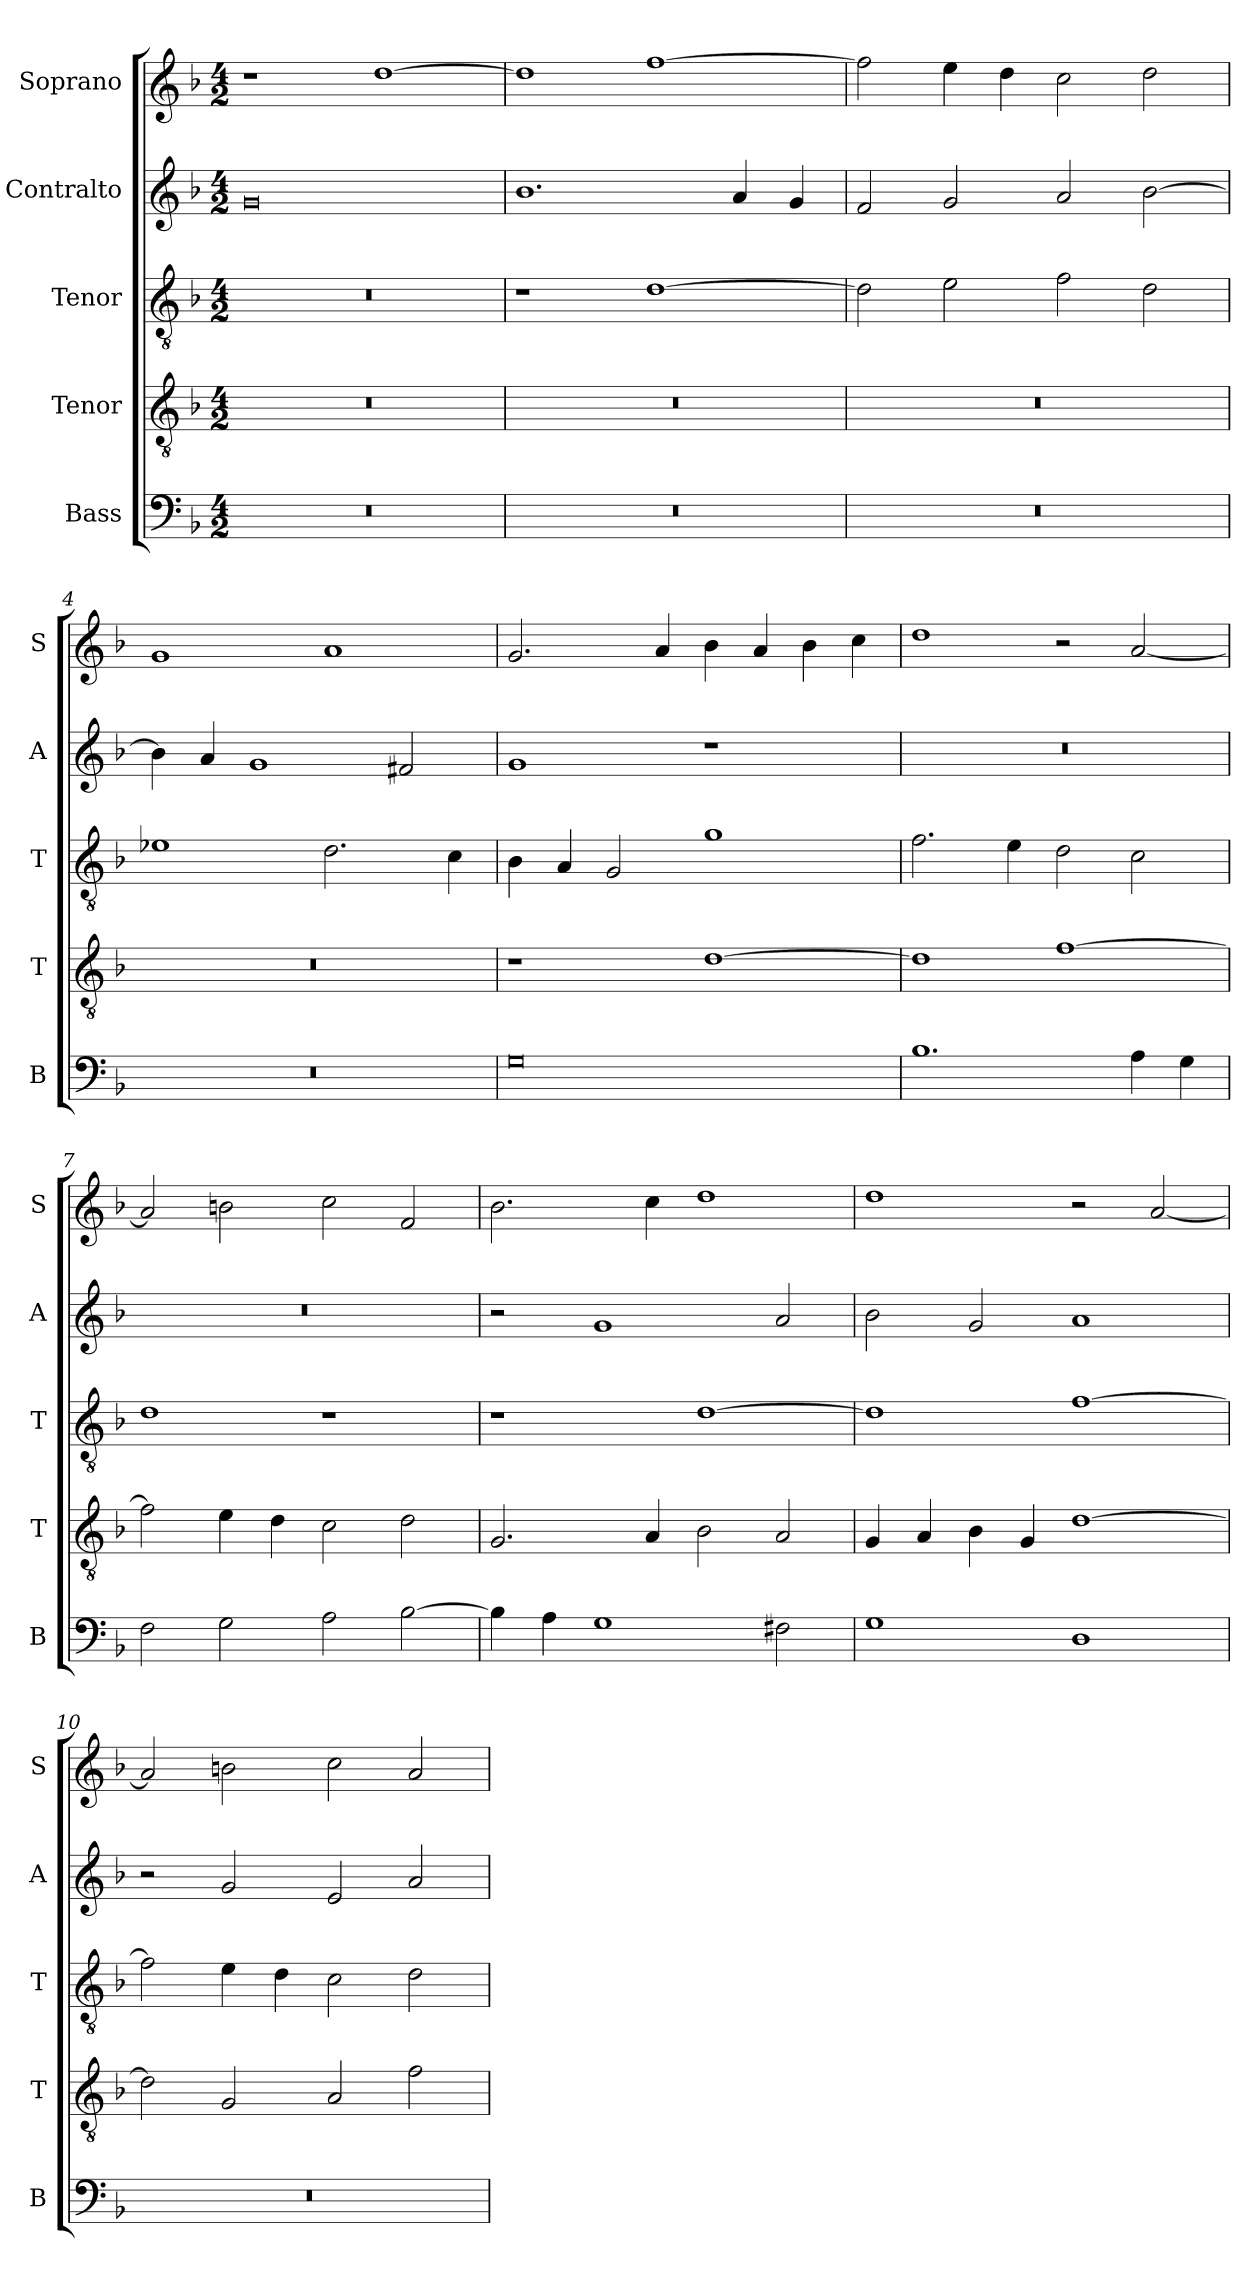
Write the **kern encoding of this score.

**kern	**kern	**kern	**kern	**kern
*part5	*part4	*part3	*part2	*part1
*staff5	*staff4	*staff3	*staff2	*staff1
*I"Bass	*I"Tenor	*I"Tenor	*I"Contralto	*I"Soprano
*I'B	*I'T	*I'T	*I'A	*I'S
*clefF4	*clefGv2	*clefGv2	*clefG2	*clefG2
*k[b-]	*k[b-]	*k[b-]	*k[b-]	*k[b-]
*G:dor	*G:dor	*G:dor	*G:dor	*G:dor
*M4/2	*M4/2	*M4/2	*M4/2	*M4/2
=1	=1	=1	=1	=1
0r	0r	0r	0g	1r
.	.	.	.	[1dd
=2	=2	=2	=2	=2
0r	0r	1r	1.b-	1dd]
.	.	[1d	.	[1ff
.	.	.	4a	.
.	.	.	4g	.
=3	=3	=3	=3	=3
0r	0r	2d]	2f	2ff]
.	.	2e	2g	4ee
.	.	.	.	4dd
.	.	2f	2a	2cc
.	.	2d	[2b-	2dd
=4	=4	=4	=4	=4
0r	0r	1e-X	4b-]	1g
.	.	.	4a	.
.	.	.	1g	.
.	.	2.d	.	1a
.	.	.	2f#X	.
.	.	4c	.	.
=5	=5	=5	=5	=5
0G	1r	4B-	1g	2.g
.	.	4A	.	.
.	.	2G	.	.
.	.	.	.	4a
.	[1d	1g	1r	4b-
.	.	.	.	4a
.	.	.	.	4b-
.	.	.	.	4cc
=6	=6	=6	=6	=6
1.B-	1d]	2.f	0r	1dd
.	.	4e	.	.
.	[1f	2d	.	2r
4A	.	2c	.	[2a
4G	.	.	.	.
=7	=7	=7	=7	=7
2F	2f]	1d	0r	2a]
2G	4e	.	.	2bn
.	4d	.	.	.
2A	2c	1r	.	2cc
[2B-	2d	.	.	2f
=8	=8	=8	=8	=8
4B-]	2.G	1r	2r	2.b-
4A	.	.	.	.
1G	.	.	1g	.
.	4A	.	.	4cc
.	2B-	[1d	.	1dd
2F#X	2A	.	2a	.
=9	=9	=9	=9	=9
1G	4G	1d]	2b-	1dd
.	4A	.	.	.
.	4B-	.	2g	.
.	4G	.	.	.
1D	[1d	[1f	1a	2r
.	.	.	.	[2a
=10	=10	=10	=10	=10
0r	2d]	2f]	2r	2a]
.	2G	4e	2g	2bn
.	.	4d	.	.
.	2A	2c	2e	2cc
.	2f	2d	2a	2a
=	=	=	=	=
*-	*-	*-	*-	*-
